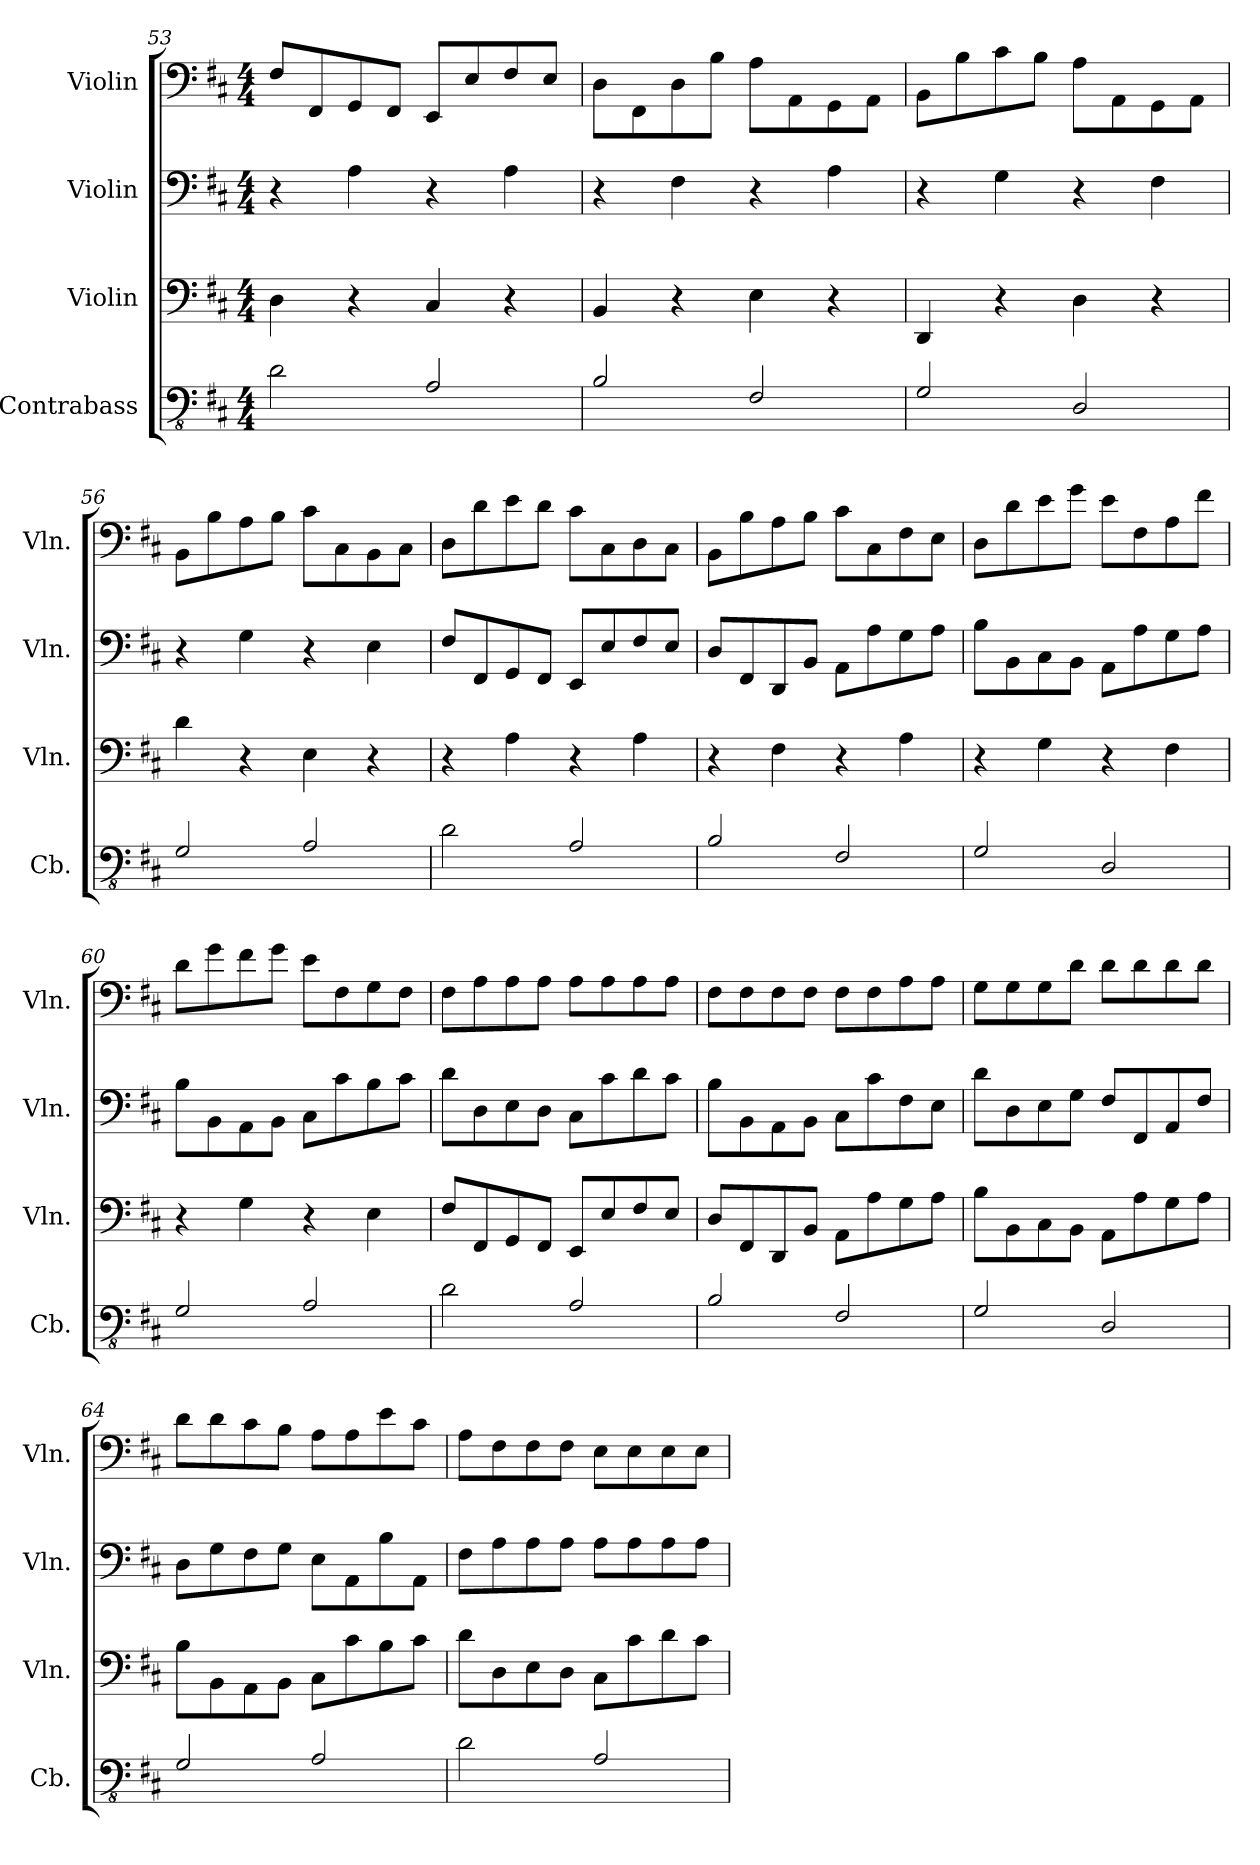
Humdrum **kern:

**kern	**kern	**kern	**kern
*part4	*part3	*part2	*part1
*staff4	*staff3	*staff2	*staff1
*I"Contrabass	*I"Violin	*I"Violin	*I"Violin
*I'Cb.	*I'Vln.	*I'Vln.	*I'Vln.
!!LO:LB:g=z
*clefFv4	*clefF4	*clefF4	*clefF4
*ITrd7c12	*	*	*
*k[f#c#]	*k[f#c#]	*k[f#c#]	*k[f#c#]
*M4/4	*M4/4	*M4/4	*M4/4
=53	=53	=53	=53
2DD\	4D\	4r	8F#/L
.	.	.	8FF#/
.	4r	4A\	8GG/
.	.	.	8FF#/J
2AAA/	4C#/	4r	8EE/L
.	.	.	8E/
.	4r	4A\	8F#/
.	.	.	8E/J
=54	=54	=54	=54
2BBB/	4BB/	4r	8D\L
.	.	.	8FF#\
.	4r	4F#\	8D\
.	.	.	8B\J
2FFF#/	4E\	4r	8A\L
.	.	.	8AA\
.	4r	4A\	8GG\
.	.	.	8AA\J
=55	=55	=55	=55
2GGG/	4DD/	4r	8BB\L
.	.	.	8B\
.	4r	4G\	8c#\
.	.	.	8B\J
2DDD/	4D\	4r	8A\L
.	.	.	8AA\
.	4r	4F#\	8GG\
.	.	.	8AA\J
=56	=56	=56	=56
2GGG/	4d\	4r	8BB\L
.	.	.	8B\
.	4r	4G\	8A\
.	.	.	8B\J
2AAA/	4E\	4r	8c#\L
.	.	.	8C#\
.	4r	4E\	8BB\
.	.	.	8C#\J
!!LO:LB:g=z
=57	=57	=57	=57
2DD\	4r	8F#/L	8D\L
.	.	8FF#/	8d\
.	4A\	8GG/	8e\
.	.	8FF#/J	8d\J
2AAA/	4r	8EE/L	8c#\L
.	.	8E/	8C#\
.	4A\	8F#/	8D\
.	.	8E/J	8C#\J
=58	=58	=58	=58
2BBB/	4r	8D/L	8BB\L
.	.	8FF#/	8B\
.	4F#\	8DD/	8A\
.	.	8BB/J	8B\J
2FFF#/	4r	8AA\L	8c#\L
.	.	8A\	8C#\
.	4A\	8G\	8F#\
.	.	8A\J	8E\J
=59	=59	=59	=59
2GGG/	4r	8B\L	8D\L
.	.	8BB\	8d\
.	4G\	8C#\	8e\
.	.	8BB\J	8g\J
2DDD/	4r	8AA\L	8e\L
.	.	8A\	8F#\
.	4F#\	8G\	8A\
.	.	8A\J	8f#\J
=60	=60	=60	=60
2GGG/	4r	8B\L	8d\L
.	.	8BB\	8g\
.	4G\	8AA\	8f#\
.	.	8BB\J	8g\J
2AAA/	4r	8C#\L	8e\L
.	.	8c#\	8F#\
.	4E\	8B\	8G\
.	.	8c#\J	8F#\J
!!LO:PB:g=z
=61	=61	=61	=61
2DD\	8F#/L	8d\L	8F#\L
.	8FF#/	8D\	8A\
.	8GG/	8E\	8A\
.	8FF#/J	8D\J	8A\J
2AAA/	8EE/L	8C#\L	8A\L
.	8E/	8c#\	8A\
.	8F#/	8d\	8A\
.	8E/J	8c#\J	8A\J
=62	=62	=62	=62
2BBB/	8D/L	8B\L	8F#\L
.	8FF#/	8BB\	8F#\
.	8DD/	8AA\	8F#\
.	8BB/J	8BB\J	8F#\J
2FFF#/	8AA\L	8C#\L	8F#\L
.	8A\	8c#\	8F#\
.	8G\	8F#\	8A\
.	8A\J	8E\J	8A\J
=63	=63	=63	=63
2GGG/	8B\L	8d\L	8G\L
.	8BB\	8D\	8G\
.	8C#\	8E\	8G\
.	8BB\J	8G\J	8d\J
2DDD/	8AA\L	8F#/L	8d\L
.	8A\	8FF#/	8d\
.	8G\	8AA/	8d\
.	8A\J	8F#/J	8d\J
=64	=64	=64	=64
2GGG/	8B\L	8D\L	8d\L
.	8BB\	8G\	8d\
.	8AA\	8F#\	8c#\
.	8BB\J	8G\J	8B\J
2AAA/	8C#\L	8E\L	8A\L
.	8c#\	8AA\	8A\
.	8B\	8B\	8e\
.	8c#\J	8AA\J	8c#\J
!!LO:LB:g=z
=65	=65	=65	=65
2DD\	8d\L	8F#\L	8A\L
.	8D\	8A\	8F#\
.	8E\	8A\	8F#\
.	8D\J	8A\J	8F#\J
2AAA/	8C#\L	8A\L	8E\L
.	8c#\	8A\	8E\
.	8d\	8A\	8E\
.	8c#\J	8A\J	8E\J
=	=	=	=
*-	*-	*-	*-
